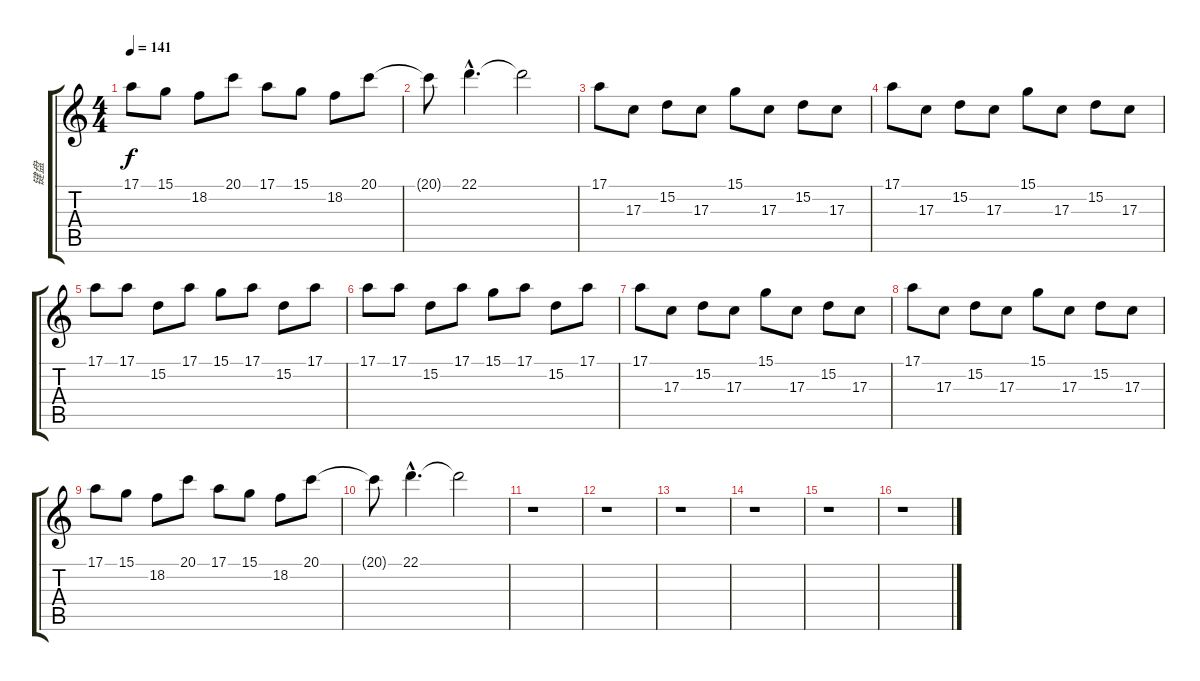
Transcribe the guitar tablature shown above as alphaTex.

\track ("键盘" "键盘") {instrument pad3polysynth}
\staff {score tabs}
\tuning (E4 B3 G3 D3 A2 E2) {hide}
\ts (4 4)
\tempo 141
\clef g2
\ks c
17.1.8{dy f} 15.1.8 18.2.8 20.1.8 17.1.8 15.1.8 18.2.8 20.1.8 |
20.1{t}.8 22.1{hac}.4{d} 22.1{t}.2 |
17.1.8 17.3.8 15.2.8 17.3.8 15.1.8 17.3.8 15.2.8 17.3.8 |
17.1.8 17.3.8 15.2.8 17.3.8 15.1.8 17.3.8 15.2.8 17.3.8 |
17.1.8 17.1.8 15.2.8 17.1.8 15.1.8 17.1.8 15.2.8 17.1.8 |
17.1.8 17.1.8 15.2.8 17.1.8 15.1.8 17.1.8 15.2.8 17.1.8 |
17.1.8 17.3.8 15.2.8 17.3.8 15.1.8 17.3.8 15.2.8 17.3.8 |
17.1.8 17.3.8 15.2.8 17.3.8 15.1.8 17.3.8 15.2.8 17.3.8 |
17.1.8 15.1.8 18.2.8 20.1.8 17.1.8 15.1.8 18.2.8 20.1.8 |
20.1{t}.8 22.1{hac}.4{d} 22.1{t}.2 |
r.1 |
r.1 |
r.1 |
r.1 |
r.1 |
r.1
